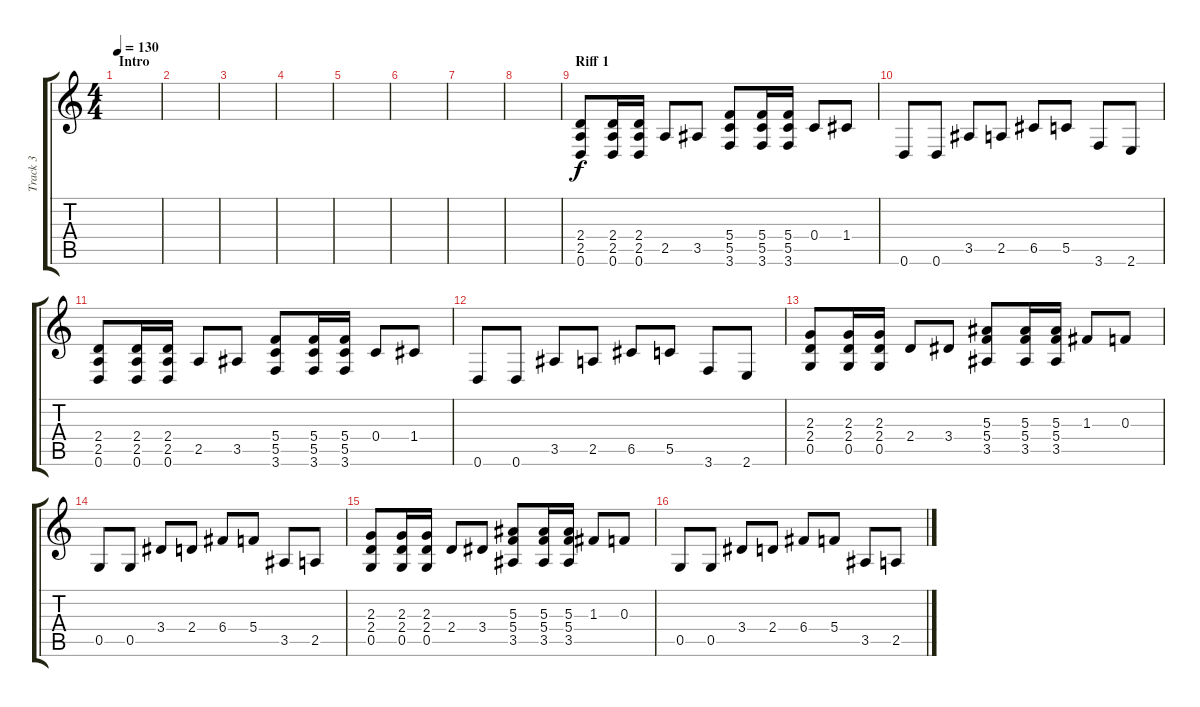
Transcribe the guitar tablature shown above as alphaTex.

\track ("Track 3" "Track 3") {instrument overdrivenguitar}
\staff {score tabs}
\tuning (D4 A3 F3 C3 G2 D2) {hide}
\ts (4 4)
\section ("" "Intro")
\tempo 130
\clef g2
\ks c
|
|
|
|
|
|
|
|
\section ("" "Riff 1")
(2.4 2.5 0.6).8 (2.4 2.5 0.6).16 (2.4 2.5 0.6).16 2.5.8 3.5.8 (5.4 5.5 3.6).8 (5.4 5.5 3.6).16 (5.4 5.5 3.6).16 0.4.8 1.4.8 |
0.6.8 0.6.8 3.5.8 2.5.8 6.5.8 5.5.8 3.6.8 2.6.8 |
(2.4 2.5 0.6).8 (2.4 2.5 0.6).16 (2.4 2.5 0.6).16 2.5.8 3.5.8 (5.4 5.5 3.6).8 (5.4 5.5 3.6).16 (5.4 5.5 3.6).16 0.4.8 1.4.8 |
0.6.8 0.6.8 3.5.8 2.5.8 6.5.8 5.5.8 3.6.8 2.6.8 |
(2.3 2.4 0.5).8 (2.3 2.4 0.5).16 (2.3 2.4 0.5).16 2.4.8 3.4.8 (5.3 5.4 3.5).8 (5.3 5.4 3.5).16 (5.3 5.4 3.5).16 1.3.8 0.3.8 |
0.5.8 0.5.8 3.4.8 2.4.8 6.4.8 5.4.8 3.5.8 2.5.8 |
(2.3 2.4 0.5).8 (2.3 2.4 0.5).16 (2.3 2.4 0.5).16 2.4.8 3.4.8 (5.3 5.4 3.5).8 (5.3 5.4 3.5).16 (5.3 5.4 3.5).16 1.3.8 0.3.8 |
0.5.8 0.5.8 3.4.8 2.4.8 6.4.8 5.4.8 3.5.8 2.5.8
